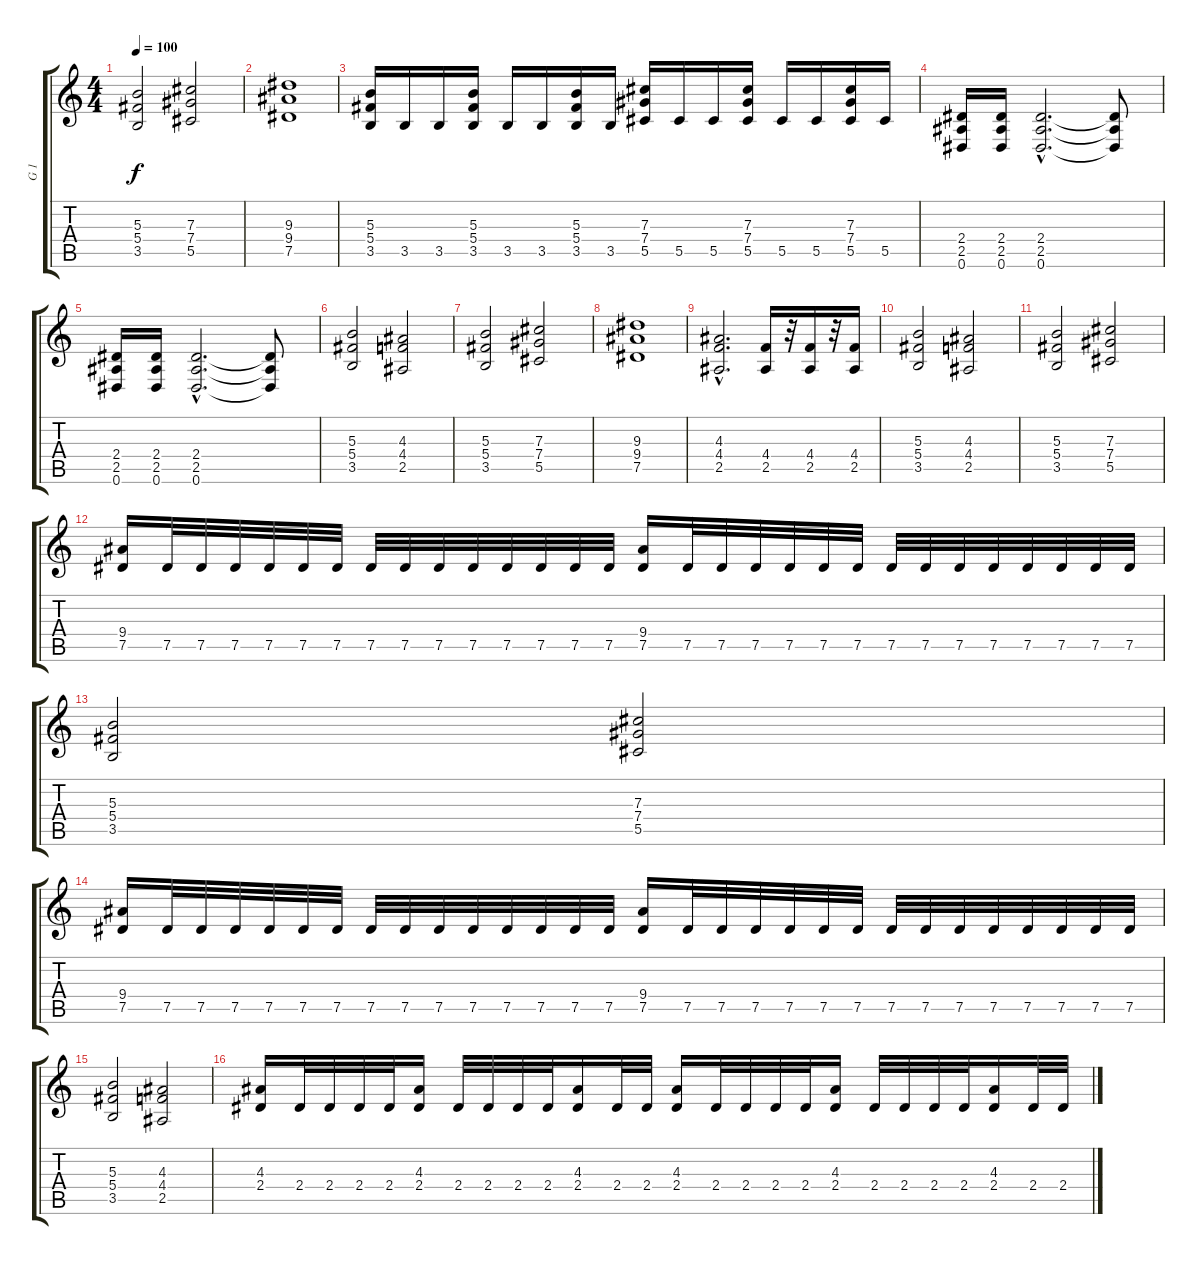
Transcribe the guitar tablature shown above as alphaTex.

\track ("G 1" "G 1") {instrument overdrivenguitar}
\staff {score tabs}
\tuning (Eb4 Bb3 Gb3 Db3 Ab2 Eb2) {hide}
\ts (4 4)
\tempo 100
\clef g2
\ks c
(5.3 5.4 3.5).2{dy f} (7.3 7.4 5.5).2 |
(9.3 9.4 7.5).1 |
(5.3 5.4 3.5).16 3.5.16 3.5.16 (5.3 5.4 3.5).16 3.5.16 3.5.16 (5.3 5.4 3.5).16 3.5.16 (7.3 7.4 5.5).16 5.5.16 5.5.16 (7.3 7.4 5.5).16 5.5.16 5.5.16 (7.3 7.4 5.5).16 5.5.16 |
(2.4 2.5 0.6).16 (2.4 2.5 0.6).16 (2.4{hac} 2.5{hac} 0.6{hac}).2{d} (2.4{t} 2.5{t} 0.6{t}).8 |
(2.4 2.5 0.6).16 (2.4 2.5 0.6).16 (2.4{hac} 2.5{hac} 0.6{hac}).2{d} (2.4{t} 2.5{t} 0.6{t}).8 |
(5.3 5.4 3.5).2 (4.3 4.4 2.5).2 |
(5.3 5.4 3.5).2 (7.3 7.4 5.5).2 |
(9.3 9.4 7.5).1 |
(4.3{hac} 4.4{hac} 2.5{hac}).2{d} (4.4 2.5).16 r.32 (4.4 2.5).16 r.32 (4.4 2.5).16 |
(5.3 5.4 3.5).2 (4.3 4.4 2.5).2 |
(5.3 5.4 3.5).2 (7.3 7.4 5.5).2 |
(9.4 7.5).16 7.5.32 7.5.32 7.5.32 7.5.32 7.5.32 7.5.32 7.5.32 7.5.32 7.5.32 7.5.32 7.5.32 7.5.32 7.5.32 7.5.32 (9.4 7.5).16 7.5.32 7.5.32 7.5.32 7.5.32 7.5.32 7.5.32 7.5.32 7.5.32 7.5.32 7.5.32 7.5.32 7.5.32 7.5.32 7.5.32 |
(5.3 5.4 3.5).2 (7.3 7.4 5.5).2 |
(9.4 7.5).16 7.5.32 7.5.32 7.5.32 7.5.32 7.5.32 7.5.32 7.5.32 7.5.32 7.5.32 7.5.32 7.5.32 7.5.32 7.5.32 7.5.32 (9.4 7.5).16 7.5.32 7.5.32 7.5.32 7.5.32 7.5.32 7.5.32 7.5.32 7.5.32 7.5.32 7.5.32 7.5.32 7.5.32 7.5.32 7.5.32 |
(5.3 5.4 3.5).2 (4.3 4.4 2.5).2 |
(4.3 2.4).16 2.4.32 2.4.32 2.4.32 2.4.32 (4.3 2.4).16 2.4.32 2.4.32 2.4.32 2.4.32 (4.3 2.4).16 2.4.32 2.4.32 (4.3 2.4).16 2.4.32 2.4.32 2.4.32 2.4.32 (4.3 2.4).16 2.4.32 2.4.32 2.4.32 2.4.32 (4.3 2.4).16 2.4.32 2.4.32
